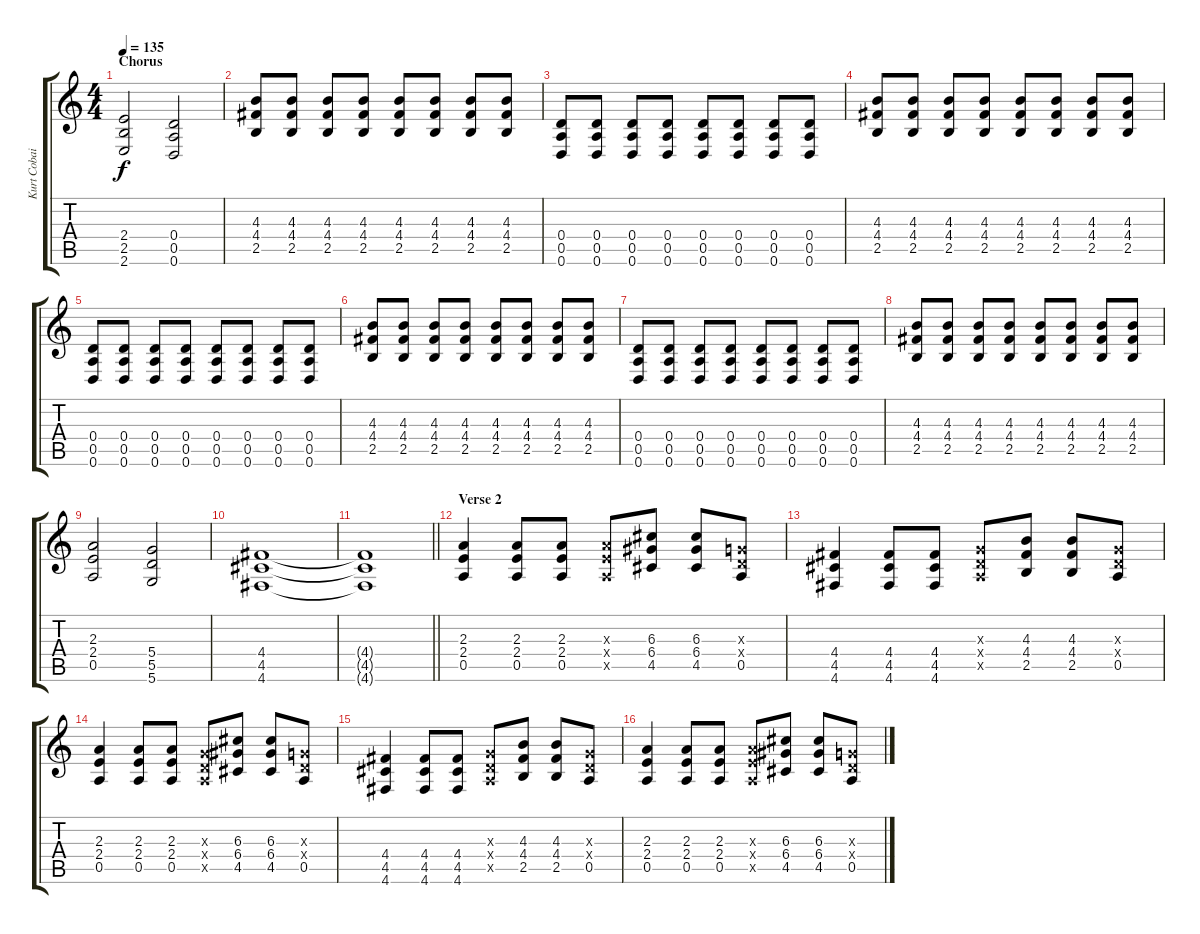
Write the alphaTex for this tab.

\track ("Kurt Cobain" "Kurt Cobai") {instrument overdrivenguitar}
\staff {score tabs}
\tuning (E4 B3 G3 D3 A2 D2) {hide}
\ts (4 4)
\section ("" "Chorus")
\tempo 135
\clef g2
\ks c
(2.4 2.5 2.6).2{dy f} (0.4 0.5 0.6).2 |
(4.3 4.4 2.5).8 (4.3 4.4 2.5).8 (4.3 4.4 2.5).8 (4.3 4.4 2.5).8 (4.3 4.4 2.5).8 (4.3 4.4 2.5).8 (4.3 4.4 2.5).8 (4.3 4.4 2.5).8 |
(0.4 0.5 0.6).8 (0.4 0.5 0.6).8 (0.4 0.5 0.6).8 (0.4 0.5 0.6).8 (0.4 0.5 0.6).8 (0.4 0.5 0.6).8 (0.4 0.5 0.6).8 (0.4 0.5 0.6).8 |
(4.3 4.4 2.5).8 (4.3 4.4 2.5).8 (4.3 4.4 2.5).8 (4.3 4.4 2.5).8 (4.3 4.4 2.5).8 (4.3 4.4 2.5).8 (4.3 4.4 2.5).8 (4.3 4.4 2.5).8 |
(0.4 0.5 0.6).8 (0.4 0.5 0.6).8 (0.4 0.5 0.6).8 (0.4 0.5 0.6).8 (0.4 0.5 0.6).8 (0.4 0.5 0.6).8 (0.4 0.5 0.6).8 (0.4 0.5 0.6).8 |
(4.3 4.4 2.5).8 (4.3 4.4 2.5).8 (4.3 4.4 2.5).8 (4.3 4.4 2.5).8 (4.3 4.4 2.5).8 (4.3 4.4 2.5).8 (4.3 4.4 2.5).8 (4.3 4.4 2.5).8 |
(0.4 0.5 0.6).8 (0.4 0.5 0.6).8 (0.4 0.5 0.6).8 (0.4 0.5 0.6).8 (0.4 0.5 0.6).8 (0.4 0.5 0.6).8 (0.4 0.5 0.6).8 (0.4 0.5 0.6).8 |
(4.3 4.4 2.5).8 (4.3 4.4 2.5).8 (4.3 4.4 2.5).8 (4.3 4.4 2.5).8 (4.3 4.4 2.5).8 (4.3 4.4 2.5).8 (4.3 4.4 2.5).8 (4.3 4.4 2.5).8 |
(2.3 2.4 0.5).2 (5.4 5.5 5.6).2 |
(4.4 4.5 4.6).1 |
\barLineRight lightlight
(4.4{t} 4.5{t} 4.6{t}).1 |
\section ("" "Verse 2")
(2.3 2.4 0.5).4 (2.3 2.4 0.5).8 (2.3 2.4 0.5).8 (2.3{x} 2.4{x} 0.5{x}).8 (6.3 6.4 4.5).8 (6.3 6.4 4.5).8 (0.3{x} 0.4{x} 0.5).8 |
(4.4 4.5 4.6).4 (4.4 4.5 4.6).8 (4.4 4.5 4.6).8 (0.3{x} 0.4{x} 0.5{x}).8 (4.3 4.4 2.5).8 (4.3 4.4 2.5).8 (0.3{x} 0.4{x} 0.5).8 |
(2.3 2.4 0.5).4 (2.3 2.4 0.5).8 (2.3 2.4 0.5).8 (0.3{x} 0.4{x} 0.5{x}).8 (6.3 6.4 4.5).8 (6.3 6.4 4.5).8 (0.3{x} 0.4{x} 0.5).8 |
(4.4 4.5 4.6).4 (4.4 4.5 4.6).8 (4.4 4.5 4.6).8 (0.3{x} 0.4{x} 0.5{x}).8 (4.3 4.4 2.5).8 (4.3 4.4 2.5).8 (0.3{x} 0.4{x} 0.5).8 |
(2.3 2.4 0.5).4 (2.3 2.4 0.5).8 (2.3 2.4 0.5).8 (2.3{x} 2.4{x} 0.5{x}).8 (6.3 6.4 4.5).8 (6.3 6.4 4.5).8 (0.3{x} 0.4{x} 0.5).8
